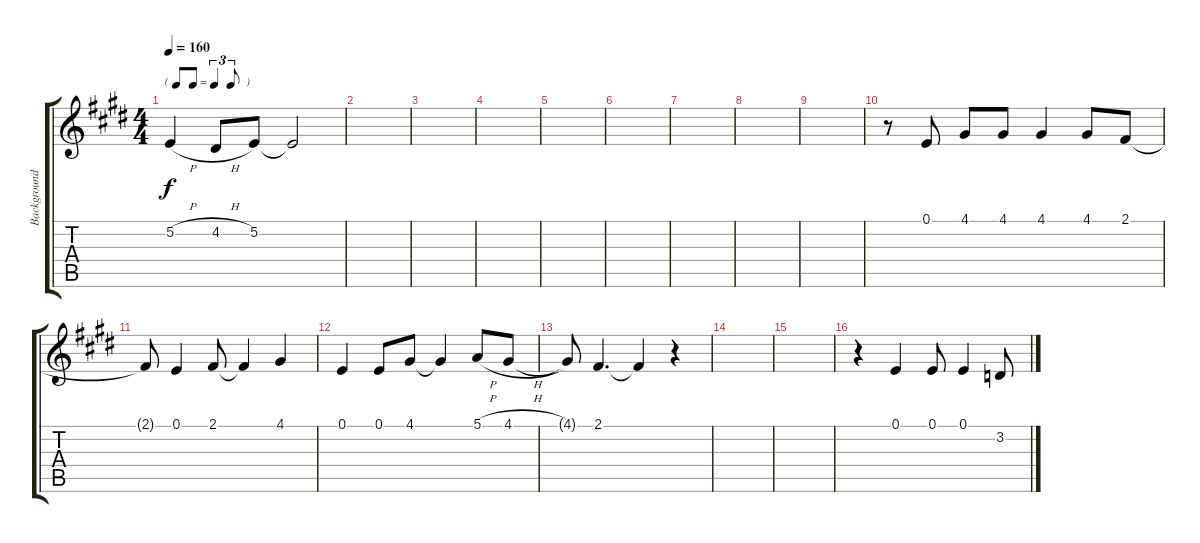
\track ("Background Vocals" "Background") {instrument flute}
\staff {score tabs}
\tuning (E4 B3 G3 D3 A2 E2) {hide}
\ts (4 4)
\tf triplet8th
\tempo 160
\clef g2
\ks e
5.2{h}.4{dy f} 4.2{h}.8 5.2.8 5.2{t}.2 |
|
|
|
|
|
|
|
|
r.8 0.1.8 4.1.8 4.1.8 4.1.4 4.1.8 2.1.8 |
2.1{t}.8 0.1.4 2.1.8 2.1{t}.4 4.1.4 |
0.1.4 0.1.8 4.1.8 4.1{t}.4 5.1{h}.8 4.1{h}.8 |
4.1{t}.8 2.1.4{d} 2.1{t}.4 r.4 |
|
|
r.4 0.1.4 0.1.8 0.1.4 3.2{h}.8
